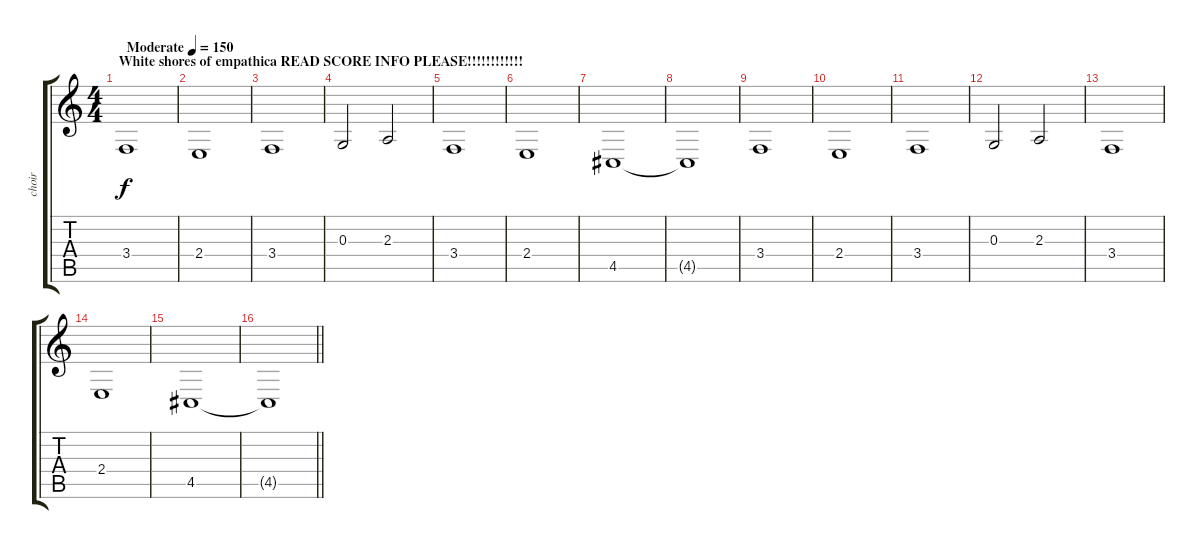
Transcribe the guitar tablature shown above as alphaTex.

\track ("choir" "choir") {instrument choiraahs}
\staff {score tabs}
\tuning (E4 B3 G3 D3 A2 E2) {hide}
\ts (4 4)
\section ("" "White shores of empathica READ SCORE INFO PLEASE!!!!!!!!!!!!")
\tempo (150 "Moderate")
\clef g2
\ks c
3.4.1{dy f instrument choiraahs} |
2.4.1 |
3.4.1 |
0.3.2 2.3.2 |
3.4.1 |
2.4.1 |
4.5.1 |
4.5{t}.1 |
3.4.1 |
2.4.1 |
3.4.1 |
0.3.2 2.3.2 |
3.4.1 |
2.4.1 |
4.5.1 |
\barLineRight lightlight
4.5{t}.1
